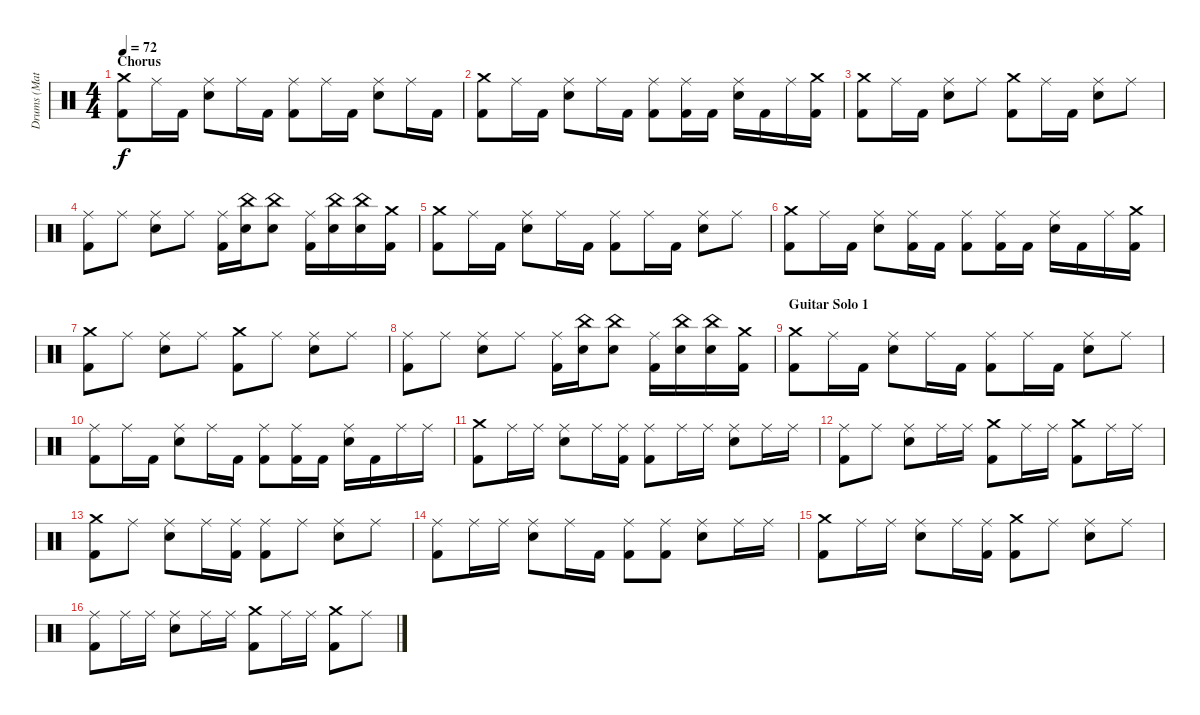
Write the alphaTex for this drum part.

\track ("Drums (Matt)" "Drums (Mat") {instrument percussion}
\staff {score}
\articulation defaults
\ts (4 4)
\section ("" "Chorus")
\tempo 72
\clef neutral
\ks c
("Crash medium (hit)" "Kick (hit) 2").8{dy f} "Ride (middle)".16 "Kick (hit) 2".16 ("Ride (middle)" "Snare (hit) 2").8 "Ride (middle)".16 "Kick (hit) 2".16 ("Ride (middle)" "Kick (hit) 2").8 "Ride (middle)".16 "Kick (hit) 2".16 ("Ride (middle)" "Snare (hit) 2").8 "Ride (middle)".16 "Kick (hit) 2".16 |
("Crash medium (hit)" "Kick (hit) 2").8 "Ride (middle)".16 "Kick (hit) 2".16 ("Ride (middle)" "Snare (hit) 2").8 "Ride (middle)".16 "Kick (hit) 2".16 ("Ride (middle)" "Kick (hit) 2").8 ("Ride (middle)" "Kick (hit) 2").16 "Kick (hit) 2".16 ("Ride (middle)" "Snare (hit) 2").16 "Kick (hit) 2".16 "Ride (middle)".16 ("Crash medium (hit)" "Kick (hit) 2").16 |
("Crash medium (hit)" "Kick (hit) 2").8 "Ride (middle)".16 "Kick (hit) 2".16 ("Ride (middle)" "Snare (hit) 2").8 "Ride (middle)".8 ("Crash medium (hit)" "Kick (hit) 2").8 "Ride (middle)".16 "Kick (hit) 2".16 ("Ride (middle)" "Snare (hit) 2").8 "Ride (middle)".8 |
("Ride (middle)" "Kick (hit) 2").8 "Ride (middle)".8 ("Ride (middle)" "Snare (hit) 2").8 "Ride (middle)".8 ("Ride (middle)" "Kick (hit) 2").16 ("China (hit)" "Snare (hit) 2").16 ("China (hit)" "Snare (hit) 2").8 ("Ride (middle)" "Kick (hit) 2").16 ("China (hit)" "Snare (hit) 2").16 ("China (hit)" "Snare (hit) 2").16 ("Crash medium (hit)" "Kick (hit) 2").16 |
("Crash medium (hit)" "Kick (hit) 2").8 "Ride (middle)".16 "Kick (hit) 2".16 ("Ride (middle)" "Snare (hit) 2").8 "Ride (middle)".16 "Kick (hit) 2".16 ("Ride (middle)" "Kick (hit) 2").8 "Ride (middle)".16 "Kick (hit) 2".16 ("Ride (middle)" "Snare (hit) 2").8 "Ride (middle)".8 |
("Crash medium (hit)" "Kick (hit) 2").8 "Ride (middle)".16 "Kick (hit) 2".16 ("Ride (middle)" "Snare (hit) 2").8 ("Ride (middle)" "Kick (hit) 2").16 "Kick (hit) 2".16 ("Ride (middle)" "Kick (hit) 2").8 ("Ride (middle)" "Kick (hit) 2").16 "Kick (hit) 2".16 ("Ride (middle)" "Snare (hit) 2").16 "Kick (hit) 2".16 "Ride (middle)".16 ("Crash medium (hit)" "Kick (hit) 2").16 |
("Crash medium (hit)" "Kick (hit) 2").8 "Ride (middle)".8 ("Ride (middle)" "Snare (hit) 2").8 "Ride (middle)".8 ("Crash medium (hit)" "Kick (hit) 2").8 "Ride (middle)".8 ("Ride (middle)" "Snare (hit) 2").8 "Ride (middle)".8 |
("Ride (middle)" "Kick (hit) 2").8 "Ride (middle)".8 ("Ride (middle)" "Snare (hit) 2").8 "Ride (middle)".8 ("Ride (middle)" "Kick (hit) 2").16 ("China (hit)" "Snare (hit) 2").16 ("China (hit)" "Snare (hit) 2").8 ("Ride (middle)" "Kick (hit) 2").16 ("China (hit)" "Snare (hit) 2").16 ("China (hit)" "Snare (hit) 2").16 ("Crash medium (hit)" "Kick (hit) 2").16 |
\section ("" "Guitar Solo 1")
("Crash medium (hit)" "Kick (hit) 2").8 "Ride (middle)".16 "Kick (hit) 2".16 ("Ride (middle)" "Snare (hit) 2").8 "Ride (middle)".16 "Kick (hit) 2".16 ("Ride (middle)" "Kick (hit) 2").8 "Ride (middle)".16 "Kick (hit) 2".16 ("Ride (middle)" "Snare (hit) 2").8 "Ride (middle)".8 |
("Ride (middle)" "Kick (hit) 2").8 "Ride (middle)".16 "Kick (hit) 2".16 ("Ride (middle)" "Snare (hit) 2").8 "Ride (middle)".16 "Kick (hit) 2".16 ("Ride (middle)" "Kick (hit) 2").8 ("Ride (middle)" "Kick (hit) 2").16 "Kick (hit) 2".16 ("Ride (middle)" "Snare (hit) 2").16 "Kick (hit) 2".16 "Ride (middle)".16 "Ride (middle)".16 |
("Crash medium (hit)" "Kick (hit) 2").8 "Ride (middle)".16 "Ride (middle)".16 ("Ride (middle)" "Snare (hit) 2").8 "Ride (middle)".16 ("Ride (middle)" "Kick (hit) 2").16 ("Ride (middle)" "Kick (hit) 2").8 "Ride (middle)".16 "Ride (middle)".16 ("Ride (middle)" "Snare (hit) 2").8 "Ride (middle)".16 "Ride (middle)".16 |
("Ride (middle)" "Kick (hit) 2").8 "Ride (middle)".8 ("Ride (middle)" "Snare (hit) 2").8 "Ride (middle)".16 "Ride (middle)".16 ("Crash medium (hit)" "Kick (hit) 2").8 "Ride (middle)".16 "Ride (middle)".16 ("Crash medium (hit)" "Kick (hit) 2").8 "Ride (middle)".16 "Ride (middle)".16 |
("Crash medium (hit)" "Kick (hit) 2").8 "Ride (middle)".8 ("Ride (middle)" "Snare (hit) 2").8 "Ride (middle)".16 ("Ride (middle)" "Kick (hit) 2").16 ("Ride (middle)" "Kick (hit) 2").8 "Ride (middle)".8 ("Ride (middle)" "Snare (hit) 2").8 "Ride (middle)".8 |
("Ride (middle)" "Kick (hit) 2").8 "Ride (middle)".16 "Ride (middle)".16 ("Ride (middle)" "Snare (hit) 2").8 "Ride (middle)".16 "Kick (hit) 2".16 ("Ride (middle)" "Kick (hit) 2").8 ("Ride (middle)" "Kick (hit) 2").8 ("Ride (middle)" "Snare (hit) 2").8 "Ride (middle)".16 "Ride (middle)".16 |
("Crash medium (hit)" "Kick (hit) 2").8 "Ride (middle)".16 "Ride (middle)".16 ("Ride (middle)" "Snare (hit) 2").8 "Ride (middle)".16 ("Ride (middle)" "Kick (hit) 2").16 ("Crash medium (hit)" "Kick (hit) 2").8 "Ride (middle)".8 ("Ride (middle)" "Snare (hit) 2").8 "Ride (middle)".8 |
("Ride (middle)" "Kick (hit) 2").8 "Ride (middle)".16 "Ride (middle)".16 ("Ride (middle)" "Snare (hit) 2").8 "Ride (middle)".16 "Ride (middle)".16 ("Crash medium (hit)" "Kick (hit) 2").8 "Ride (middle)".16 "Ride (middle)".16 ("Crash medium (hit)" "Kick (hit) 2").8 "Ride (middle)".8
